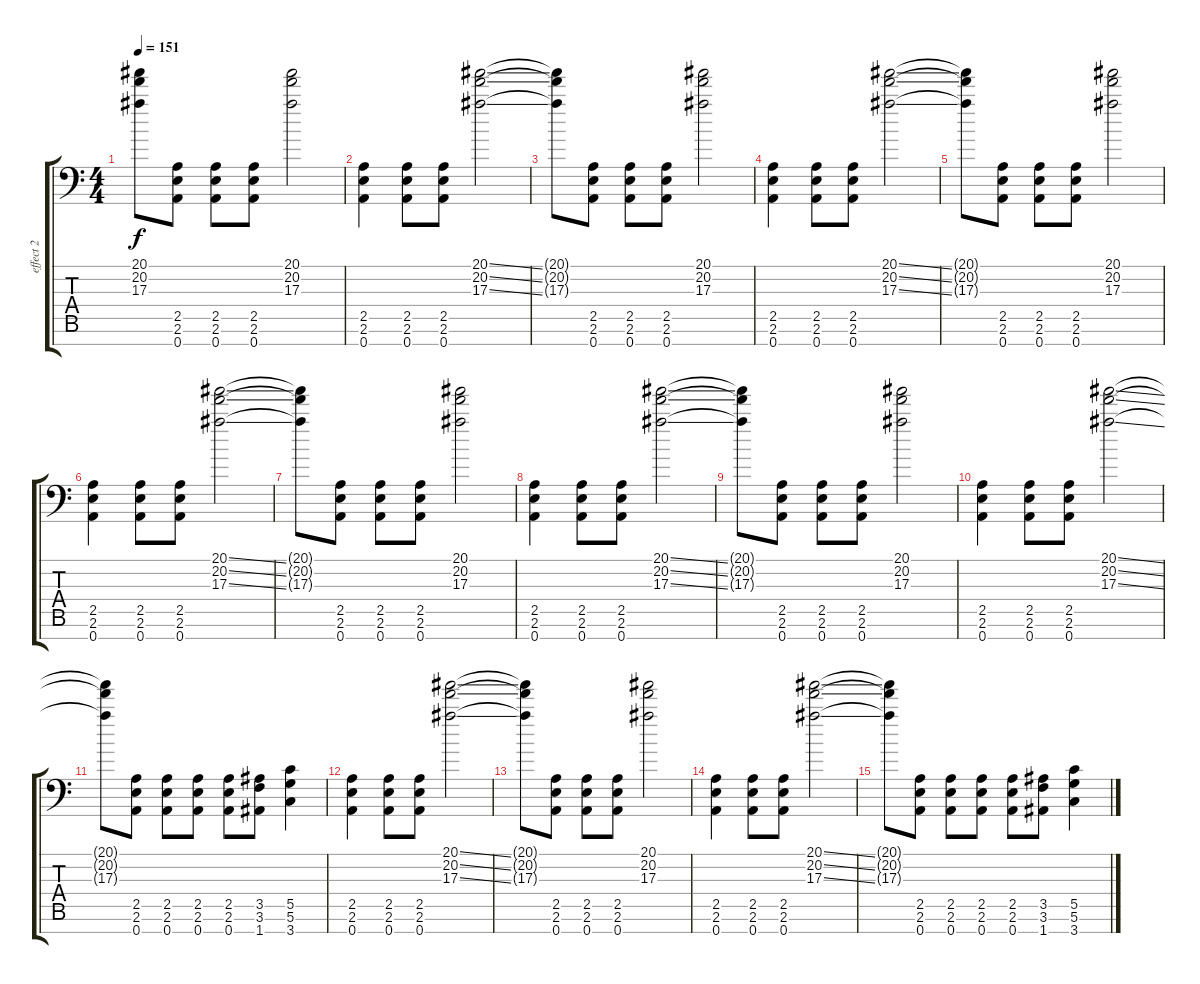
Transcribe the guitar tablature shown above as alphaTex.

\track ("effect 2" "effect 2") {instrument overdrivenguitar}
\staff {score tabs}
\tuning (D4 A3 F3 C3 G2 D2 A1) {hide}
\ts (4 4)
\tempo 151
\clef f4
\ks c
(20.1{t} 20.2{t} 17.3{t}).8{dy f} (2.5 2.6 0.7).8 (2.5 2.6 0.7).8 (2.5 2.6 0.7).8 (20.1 20.2 17.3).2 |
(2.5 2.6 0.7).4 (2.5 2.6 0.7).8 (2.5 2.6 0.7).8 (20.1{ss} 20.2{ss} 17.3{ss}).2 |
(20.1{t} 20.2{t} 17.3{t}).8 (2.5 2.6 0.7).8 (2.5 2.6 0.7).8 (2.5 2.6 0.7).8 (20.1 20.2 17.3).2 |
(2.5 2.6 0.7).4 (2.5 2.6 0.7).8 (2.5 2.6 0.7).8 (20.1{ss} 20.2{ss} 17.3{ss}).2 |
(20.1{t} 20.2{t} 17.3{t}).8 (2.5 2.6 0.7).8 (2.5 2.6 0.7).8 (2.5 2.6 0.7).8 (20.1 20.2 17.3).2 |
(2.5 2.6 0.7).4 (2.5 2.6 0.7).8 (2.5 2.6 0.7).8 (20.1{ss} 20.2{ss} 17.3{ss}).2 |
(20.1{t} 20.2{t} 17.3{t}).8 (2.5 2.6 0.7).8 (2.5 2.6 0.7).8 (2.5 2.6 0.7).8 (20.1 20.2 17.3).2 |
(2.5 2.6 0.7).4 (2.5 2.6 0.7).8 (2.5 2.6 0.7).8 (20.1{ss} 20.2{ss} 17.3{ss}).2 |
(20.1{t} 20.2{t} 17.3{t}).8 (2.5 2.6 0.7).8 (2.5 2.6 0.7).8 (2.5 2.6 0.7).8 (20.1 20.2 17.3).2 |
(2.5 2.6 0.7).4 (2.5 2.6 0.7).8 (2.5 2.6 0.7).8 (20.1{ss} 20.2{ss} 17.3{ss}).2 |
(20.1{t} 20.2{t} 17.3{t}).8 (2.5 2.6 0.7).8 (2.5 2.6 0.7).8 (2.5 2.6 0.7).8 (2.5 2.6 0.7).8 (3.5 3.6 1.7).8 (5.5 5.6 3.7).4 |
(2.5 2.6 0.7).4 (2.5 2.6 0.7).8 (2.5 2.6 0.7).8 (20.1{ss} 20.2{ss} 17.3{ss}).2 |
(20.1{t} 20.2{t} 17.3{t}).8 (2.5 2.6 0.7).8 (2.5 2.6 0.7).8 (2.5 2.6 0.7).8 (20.1 20.2 17.3).2 |
(2.5 2.6 0.7).4 (2.5 2.6 0.7).8 (2.5 2.6 0.7).8 (20.1{ss} 20.2{ss} 17.3{ss}).2 |
(20.1{t} 20.2{t} 17.3{t}).8 (2.5 2.6 0.7).8 (2.5 2.6 0.7).8 (2.5 2.6 0.7).8 (2.5 2.6 0.7).8 (3.5 3.6 1.7).8 (5.5 5.6 3.7).4
